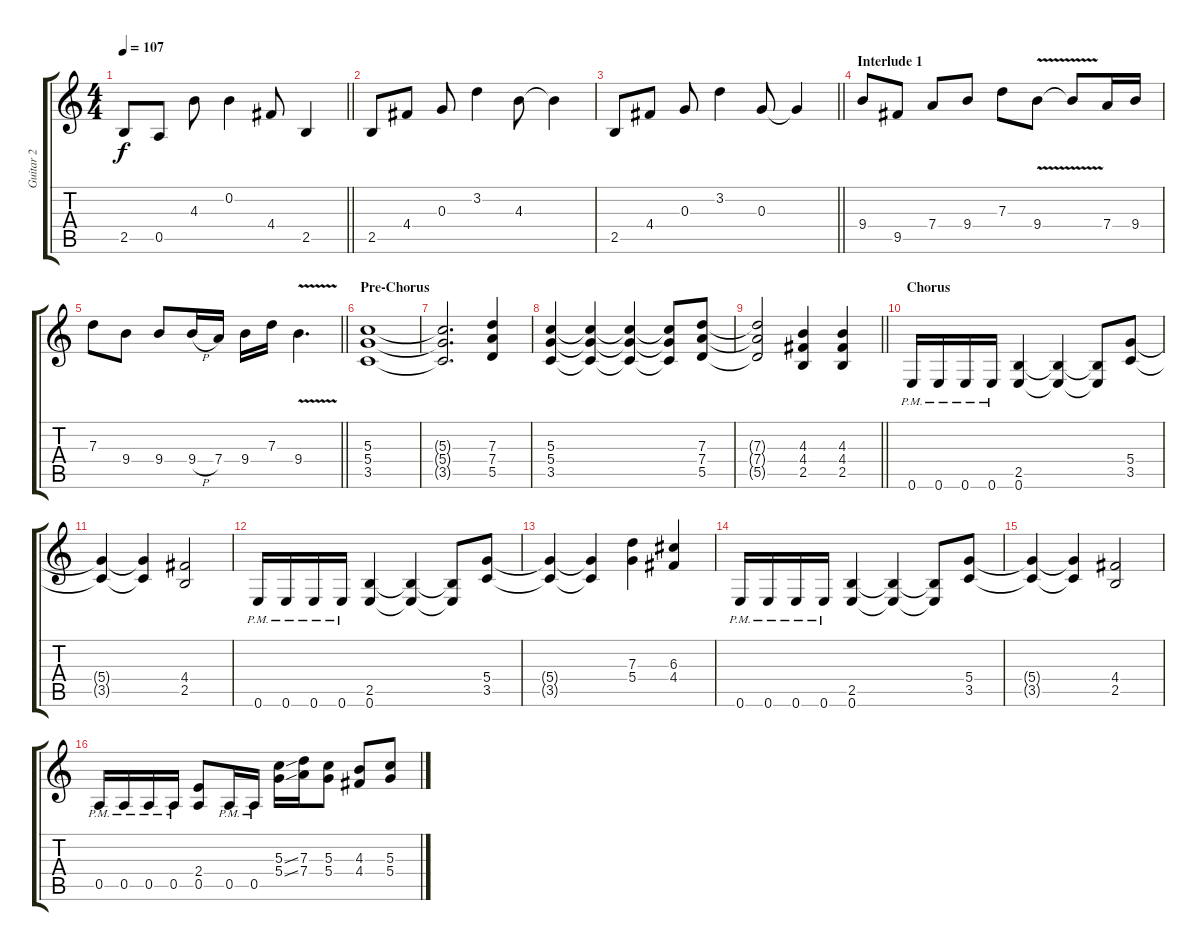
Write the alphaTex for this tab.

\track ("Guitar 2" "Guitar 2") {instrument overdrivenguitar}
\staff {score tabs}
\tuning (E4 B3 G3 D3 A2 E2) {hide}
\ts (4 4)
\tempo 107
\clef g2
\barLineRight lightlight
\ks c
2.5.8{dy f} 0.5.8 4.3.8 0.2.4 4.4.8 2.5.4 |
2.5.8 4.4.8 0.3.8 3.2.4 4.3.8 4.3{t}.4 |
\barLineRight lightlight
2.5.8 4.4.8 0.3.8 3.2.4 0.3.8 0.3{t}.4 |
\section ("" "Interlude 1")
9.4.8{volume 13 instrument overdrivenguitar} 9.5.8 7.4.8 9.4.8 7.3.8 9.4{v}.8 9.4{t}.8 7.4.16 9.4.16 |
\barLineRight lightlight
7.3.8 9.4.8 9.4.8 9.4{h}.16 7.4.16 9.4.16 7.3.16 9.4{v}.4{d} |
\section ("" "Pre-Chorus")
(5.3 5.4 3.5).1 |
(5.3{t} 5.4{t} 3.5{t}).2{d} (7.3 7.4 5.5).4 |
(5.3 5.4 3.5).4 (5.3{t} 5.4{t} 3.5{t}).4 (5.3{t} 5.4{t} 3.5{t}).4 (5.3{t} 5.4{t} 3.5{t}).8 (7.3 7.4 5.5).8 |
\barLineRight lightlight
(7.3{t} 7.4{t} 5.5{t}).2 (4.3 4.4 2.5).4 (4.3 4.4 2.5).4 |
\section ("" "Chorus")
0.6{pm}.16 0.6{pm}.16 0.6{pm}.16 0.6{pm}.16 (2.5 0.6).4 (2.5{t} 0.6{t}).4 (2.5{t} 0.6{t}).8 (5.4 3.5).8 |
(5.4{t} 3.5{t}).4 (5.4{t} 3.5{t}).4 (4.4 2.5).2 |
0.6{pm}.16 0.6{pm}.16 0.6{pm}.16 0.6{pm}.16 (2.5 0.6).4 (2.5{t} 0.6{t}).4 (2.5{t} 0.6{t}).8 (5.4 3.5).8 |
(5.4{t} 3.5{t}).4 (5.4{t} 3.5{t}).4 (7.3 5.4).4 (6.3 4.4).4 |
0.6{pm}.16 0.6{pm}.16 0.6{pm}.16 0.6{pm}.16 (2.5 0.6).4 (2.5{t} 0.6{t}).4 (2.5{t} 0.6{t}).8 (5.4 3.5).8 |
(5.4{t} 3.5{t}).4 (5.4{t} 3.5{t}).4 (4.4 2.5).2 |
0.5{pm}.16 0.5{pm}.16 0.5{pm}.16 0.5{pm}.16 (2.4 0.5).8 0.5{pm}.16 0.5{pm}.16 (5.3{ss} 5.4{ss}).16 (7.3 7.4).16 (5.3 5.4).8 (4.3 4.4).8 (5.3 5.4).8
